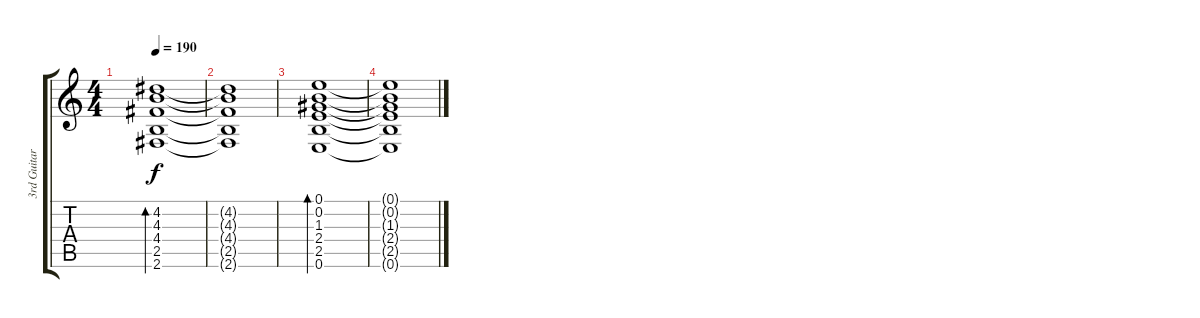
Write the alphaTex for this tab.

\track ("3rd Guitar" "3rd Guitar") {instrument distortionguitar}
\staff {score tabs}
\tuning (E4 B3 G3 D3 A2 E2) {hide}
\ts (4 4)
\tempo 190
\clef g2
\ks c
(4.2 4.3 4.4 2.5 2.6).1{bd 480 dy f} |
(4.2{t} 4.3{t} 4.4{t} 2.5{t} 2.6{t}).1 |
(0.1 0.2 1.3 2.4 2.5 0.6).1{bd 480} |
(0.1{t} 0.2{t} 1.3{t} 2.4{t} 2.5{t} 0.6{t}).1
